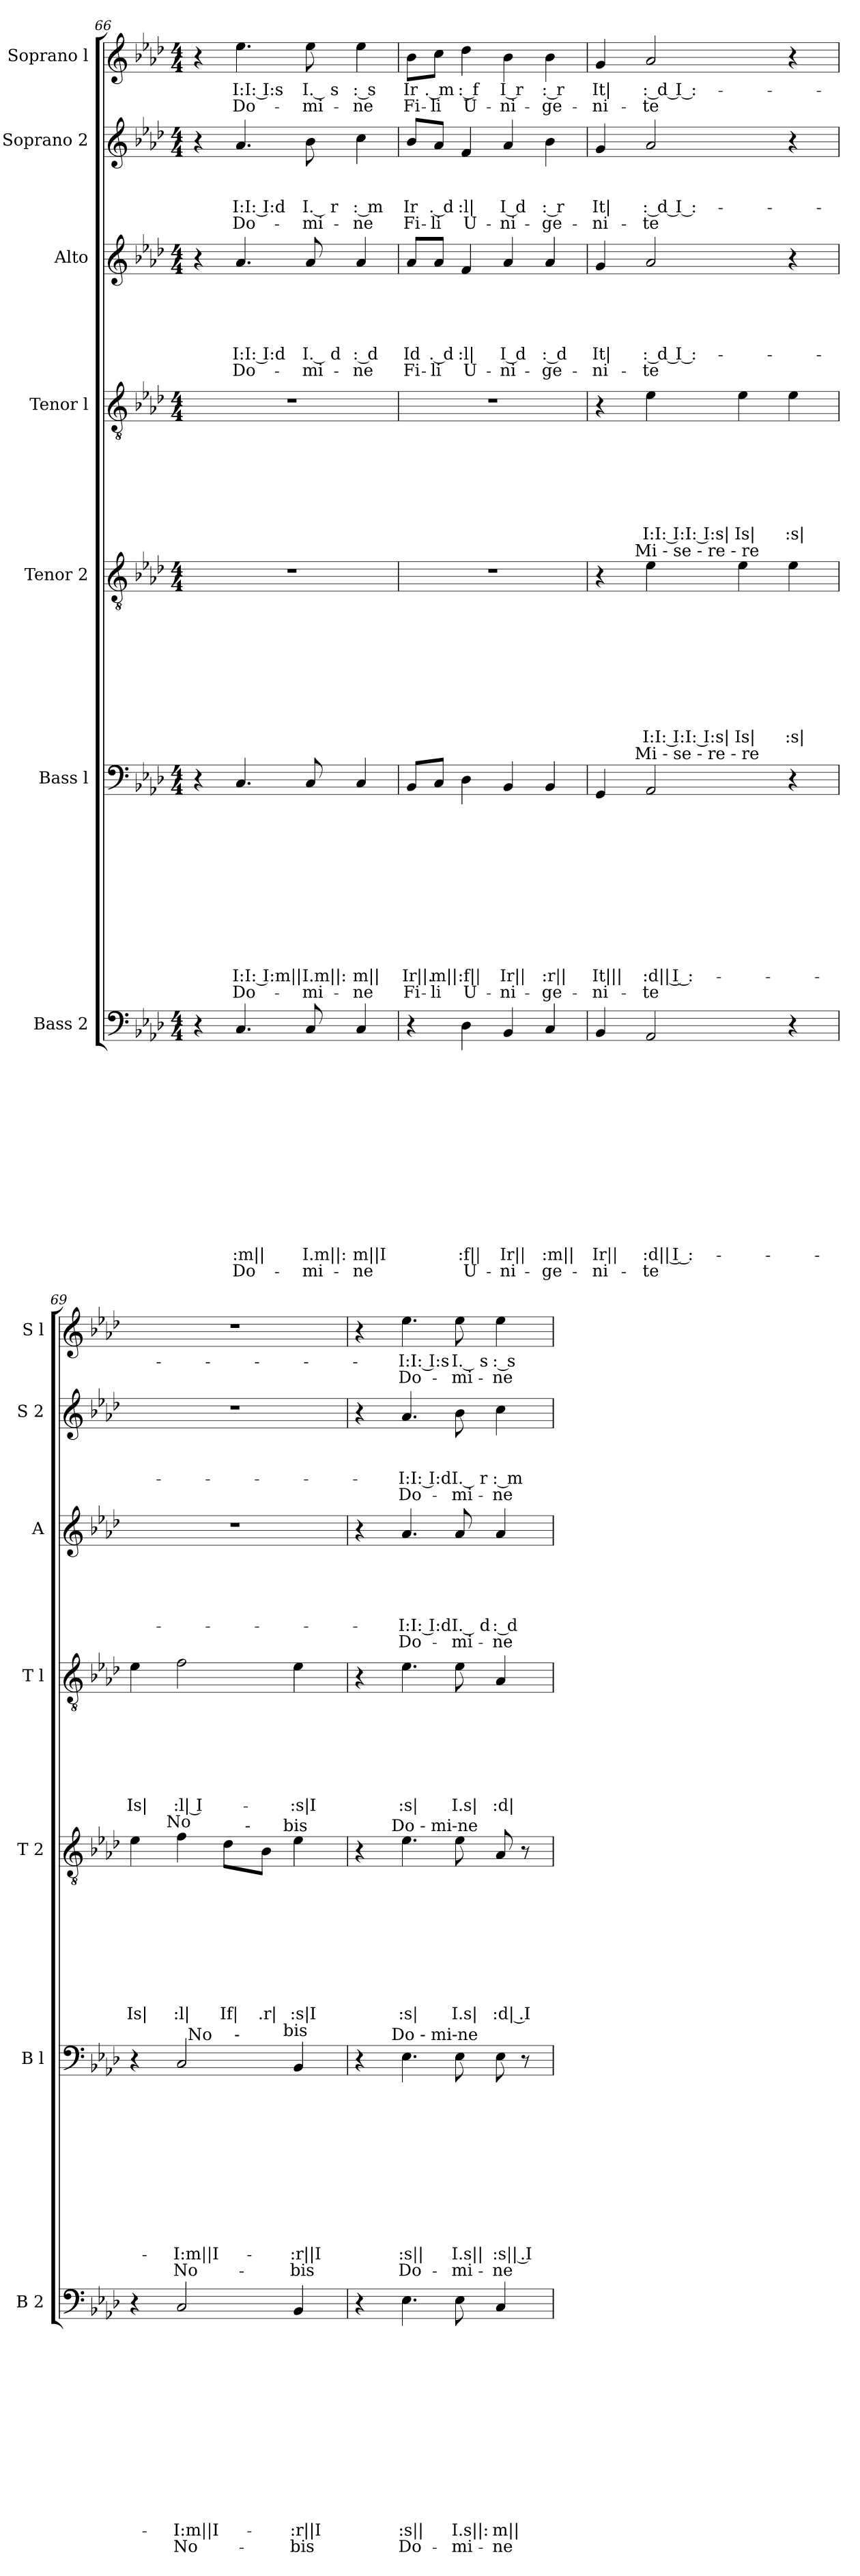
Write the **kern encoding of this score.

**kern	**text	**text	**text	**text	**text	**text	**text	**text	**text	**text	**text	**text	**text	**text	**kern	**text	**text	**text	**text	**text	**text	**text	**text	**text	**text	**text	**text	**kern	**text	**text	**text	**text	**text	**text	**text	**text	**text	**kern	**text	**text	**text	**text	**text	**text	**text	**kern	**text	**text	**text	**text	**text	**text	**kern	**text	**text	**text	**text	**kern	**text	**text
*part7	*part7	*part7	*part7	*part7	*part7	*part7	*part7	*part7	*part7	*part7	*part7	*part7	*part7	*part7	*part6	*part6	*part6	*part6	*part6	*part6	*part6	*part6	*part6	*part6	*part6	*part6	*part6	*part5	*part5	*part5	*part5	*part5	*part5	*part5	*part5	*part5	*part5	*part4	*part4	*part4	*part4	*part4	*part4	*part4	*part4	*part3	*part3	*part3	*part3	*part3	*part3	*part3	*part2	*part2	*part2	*part2	*part2	*part1	*part1	*part1
*staff7	*staff7	*staff7	*staff7	*staff7	*staff7	*staff7	*staff7	*staff7	*staff7	*staff7	*staff7	*staff7	*staff7	*staff7	*staff6	*staff6	*staff6	*staff6	*staff6	*staff6	*staff6	*staff6	*staff6	*staff6	*staff6	*staff6	*staff6	*staff5	*staff5	*staff5	*staff5	*staff5	*staff5	*staff5	*staff5	*staff5	*staff5	*staff4	*staff4	*staff4	*staff4	*staff4	*staff4	*staff4	*staff4	*staff3	*staff3	*staff3	*staff3	*staff3	*staff3	*staff3	*staff2	*staff2	*staff2	*staff2	*staff2	*staff1	*staff1	*staff1
*I"Bass 2	*	*	*	*	*	*	*	*	*	*	*	*	*	*	*I"Bass l	*	*	*	*	*	*	*	*	*	*	*	*	*I"Tenor 2	*	*	*	*	*	*	*	*	*	*I"Tenor l	*	*	*	*	*	*	*	*I"Alto	*	*	*	*	*	*	*I"Soprano 2	*	*	*	*	*I"Soprano l	*	*
*I'B 2	*	*	*	*	*	*	*	*	*	*	*	*	*	*	*I'B l	*	*	*	*	*	*	*	*	*	*	*	*	*I'T 2	*	*	*	*	*	*	*	*	*	*I'T l	*	*	*	*	*	*	*	*I'A	*	*	*	*	*	*	*I'S 2	*	*	*	*	*I'S l	*	*
*clefF4	*	*	*	*	*	*	*	*	*	*	*	*	*	*	*clefF4	*	*	*	*	*	*	*	*	*	*	*	*	*clefGv2	*	*	*	*	*	*	*	*	*	*clefGv2	*	*	*	*	*	*	*	*clefG2	*	*	*	*	*	*	*clefG2	*	*	*	*	*clefG2	*	*
*k[b-e-a-d-]	*	*	*	*	*	*	*	*	*	*	*	*	*	*	*k[b-e-a-d-]	*	*	*	*	*	*	*	*	*	*	*	*	*k[b-e-a-d-]	*	*	*	*	*	*	*	*	*	*k[b-e-a-d-]	*	*	*	*	*	*	*	*k[b-e-a-d-]	*	*	*	*	*	*	*k[b-e-a-d-]	*	*	*	*	*k[b-e-a-d-]	*	*
*A-:	*	*	*	*	*	*	*	*	*	*	*	*	*	*	*A-:	*	*	*	*	*	*	*	*	*	*	*	*	*A-:	*	*	*	*	*	*	*	*	*	*A-:	*	*	*	*	*	*	*	*A-:	*	*	*	*	*	*	*A-:	*	*	*	*	*A-:	*	*
*M4/4	*	*	*	*	*	*	*	*	*	*	*	*	*	*	*M4/4	*	*	*	*	*	*	*	*	*	*	*	*	*M4/4	*	*	*	*	*	*	*	*	*	*M4/4	*	*	*	*	*	*	*	*M4/4	*	*	*	*	*	*	*M4/4	*	*	*	*	*M4/4	*	*
=66	=66	=66	=66	=66	=66	=66	=66	=66	=66	=66	=66	=66	=66	=66	=66	=66	=66	=66	=66	=66	=66	=66	=66	=66	=66	=66	=66	=66	=66	=66	=66	=66	=66	=66	=66	=66	=66	=66	=66	=66	=66	=66	=66	=66	=66	=66	=66	=66	=66	=66	=66	=66	=66	=66	=66	=66	=66	=66	=66	=66
4r	.	.	.	.	.	.	.	.	.	.	.	.	.	.	4r	.	.	.	.	.	.	.	.	.	.	.	.	1r	.	.	.	.	.	.	.	.	.	1r	.	.	.	.	.	.	.	4r	.	.	.	.	.	.	4r	.	.	.	.	4r	.	.
!	!	!	!	!	!	!	!	!	!	!	!	!	!LO:LY:b:rj	!LO:LY:b:rj	!	!	!	!	!	!	!	!	!	!	!	!LO:LY:b:rj	!LO:LY:b:rj	!	!	!	!	!	!	!	!	!	!	!	!	!	!	!	!	!	!	!	!	!	!	!	!LO:LY:b:rj	!LO:LY:b:rj	!	!	!	!LO:LY:b:rj	!LO:LY:b:rj	!	!LO:LY:b:rj	!LO:LY:b:rj
4.C/	.	.	.	.	.	.	.	.	.	.	.	.	:m||	Do-	4.C/	.	.	.	.	.	.	.	.	.	.	-I:I: I:m||	Do-	.	.	.	.	.	.	.	.	.	.	.	.	.	.	.	.	.	.	4.a-/	.	.	.	.	-I:I: I:d	Do-	4.a-/	.	.	-I:I: I:d	Do-	4.ee-\	-I:I: I:s	Do-
!	!	!	!	!	!	!	!	!	!	!	!	!	!LO:LY:b:rj	!LO:LY:b:rj	!	!	!	!	!	!	!	!	!	!	!	!LO:LY:b:rj	!LO:LY:b:rj	!	!	!	!	!	!	!	!	!	!	!	!	!	!	!	!	!	!	!	!	!	!	!	!LO:LY:b:rj	!LO:LY:b:rj	!	!	!	!LO:LY:b:rj	!LO:LY:b:rj	!	!LO:LY:b:rj	!LO:LY:b:rj
8C/	.	.	.	.	.	.	.	.	.	.	.	.	I­.m||:	-mi-	8C/	.	.	.	.	.	.	.	.	.	.	I­.m||:	-mi-	.	.	.	.	.	.	.	.	.	.	.	.	.	.	.	.	.	.	8a-/	.	.	.	.	I­. d	-mi-	8b-\	.	.	I­. r	-mi-	8ee-\	I­. s	-mi-
!	!	!	!	!	!	!	!	!	!	!	!	!	!LO:LY:b	!LO:LY:b	!	!	!	!	!	!	!	!	!	!	!	!LO:LY:b	!LO:LY:b	!	!	!	!	!	!	!	!	!	!	!	!	!	!	!	!	!	!	!	!	!	!	!	!LO:LY:b:rj	!LO:LY:b:rj	!	!	!	!LO:LY:b:rj	!LO:LY:b:rj	!	!LO:LY:b:rj	!LO:LY:b:rj
4C/	.	.	.	.	.	.	.	.	.	.	.	.	m||I	-ne	4C/	.	.	.	.	.	.	.	.	.	.	m||	-ne	.	.	.	.	.	.	.	.	.	.	.	.	.	.	.	.	.	.	4a-/	.	.	.	.	: d	-ne	4cc\	.	.	: m	-ne	4ee-\	: s	-ne
=67	=67	=67	=67	=67	=67	=67	=67	=67	=67	=67	=67	=67	=67	=67	=67	=67	=67	=67	=67	=67	=67	=67	=67	=67	=67	=67	=67	=67	=67	=67	=67	=67	=67	=67	=67	=67	=67	=67	=67	=67	=67	=67	=67	=67	=67	=67	=67	=67	=67	=67	=67	=67	=67	=67	=67	=67	=67	=67	=67	=67
!	!	!	!	!	!	!	!	!	!	!	!	!	!	!	!	!	!	!	!	!	!	!	!	!	!	!LO:LY:b:rj	!LO:LY:b:rj	!	!	!	!	!	!	!	!	!	!	!	!	!	!	!	!	!	!	!	!	!	!	!	!LO:LY:b:rj	!LO:LY:b:rj	!	!	!	!LO:LY:b:rj	!LO:LY:b:rj	!	!LO:LY:b:rj	!LO:LY:b:rj
4r	.	.	.	.	.	.	.	.	.	.	.	.	.	.	8BB-/L	.	.	.	.	.	.	.	.	.	.	Ir||.	Fi-	1r	.	.	.	.	.	.	.	.	.	1r	.	.	.	.	.	.	.	8a-/L	.	.	.	.	Id	Fi-	8b-/L	.	.	Ir	Fi-	8b-\L	Ir	Fi-
!	!	!	!	!	!	!	!	!	!	!	!	!	!	!	!	!	!	!	!	!	!	!	!	!	!	!LO:LY:b	!LO:LY:b	!	!	!	!	!	!	!	!	!	!	!	!	!	!	!	!	!	!	!	!	!	!	!	!LO:LY:b:rj	!LO:LY:b:rj	!	!	!	!LO:LY:b:rj	!LO:LY:b:rj	!	!LO:LY:b:rj	!LO:LY:b:rj
.	.	.	.	.	.	.	.	.	.	.	.	.	.	.	8C/J	.	.	.	.	.	.	.	.	.	.	m||	-li	.	.	.	.	.	.	.	.	.	.	.	.	.	.	.	.	.	.	8a-/J	.	.	.	.	. d	-li	8a-/J	.	.	. d	-li	8cc\J	. m	-li
!	!	!	!	!	!	!	!	!	!	!	!	!	!LO:LY:b:rj	!LO:LY:b:rj	!	!	!	!	!	!	!	!	!	!	!	!LO:LY:b:rj	!LO:LY:b:rj	!	!	!	!	!	!	!	!	!	!	!	!	!	!	!	!	!	!	!	!	!	!	!	!LO:LY:b:rj	!LO:LY:b:rj	!	!	!	!LO:LY:b:rj	!LO:LY:b:rj	!	!LO:LY:b:rj	!LO:LY:b:rj
4D-\	.	.	.	.	.	.	.	.	.	.	.	.	:f||	U-	4D-\	.	.	.	.	.	.	.	.	.	.	:f||	U-	.	.	.	.	.	.	.	.	.	.	.	.	.	.	.	.	.	.	4f/	.	.	.	.	:l|	U-	4f/	.	.	:l|	U-	4dd-\	: f	U-
!	!	!	!	!	!	!	!	!	!	!	!	!	!LO:LY:b:rj	!LO:LY:b:rj	!	!	!	!	!	!	!	!	!	!	!	!LO:LY:b:rj	!LO:LY:b:rj	!	!	!	!	!	!	!	!	!	!	!	!	!	!	!	!	!	!	!	!	!	!	!	!LO:LY:b:rj	!LO:LY:b:rj	!	!	!	!LO:LY:b:rj	!LO:LY:b:rj	!	!LO:LY:b:rj	!LO:LY:b:rj
4BB-/	.	.	.	.	.	.	.	.	.	.	.	.	Ir||	-ni-	4BB-/	.	.	.	.	.	.	.	.	.	.	Ir||	-ni-	.	.	.	.	.	.	.	.	.	.	.	.	.	.	.	.	.	.	4a-/	.	.	.	.	I d	-ni-	4a-/	.	.	I d	-ni-	4b-\	I r	-ni-
!	!	!	!	!	!	!	!	!	!	!	!	!	!LO:LY:b:rj	!LO:LY:b:rj	!	!	!	!	!	!	!	!	!	!	!	!LO:LY:b:rj	!LO:LY:b:rj	!	!	!	!	!	!	!	!	!	!	!	!	!	!	!	!	!	!	!	!	!	!	!	!LO:LY:b:rj	!LO:LY:b:rj	!	!	!	!LO:LY:b:rj	!LO:LY:b:rj	!	!LO:LY:b:rj	!LO:LY:b:rj
4C/	.	.	.	.	.	.	.	.	.	.	.	.	:m||	-ge-	4BB-/	.	.	.	.	.	.	.	.	.	.	:r||	-ge-	.	.	.	.	.	.	.	.	.	.	.	.	.	.	.	.	.	.	4a-/	.	.	.	.	: d	-ge-	4b-\	.	.	: r	-ge-	4b-\	: r	-ge-
=68	=68	=68	=68	=68	=68	=68	=68	=68	=68	=68	=68	=68	=68	=68	=68	=68	=68	=68	=68	=68	=68	=68	=68	=68	=68	=68	=68	=68	=68	=68	=68	=68	=68	=68	=68	=68	=68	=68	=68	=68	=68	=68	=68	=68	=68	=68	=68	=68	=68	=68	=68	=68	=68	=68	=68	=68	=68	=68	=68	=68
!	!	!	!	!	!	!	!	!	!	!	!	!	!LO:LY:b:rj	!LO:LY:b:rj	!	!	!	!	!	!	!	!	!	!	!	!LO:LY:b:rj	!LO:LY:b:rj	!	!	!	!	!	!	!	!	!	!	!	!	!	!	!	!	!	!	!	!	!	!	!	!LO:LY:b:rj	!LO:LY:b:rj	!	!	!	!LO:LY:b:rj	!LO:LY:b:rj	!	!LO:LY:b:rj	!LO:LY:b:rj
*	*	*	*	*	*	*	*	*	*	*	*	*	*	*	*^	*	*	*	*	*	*	*	*	*	*	*	*	*^	*	*	*	*	*	*	*	*	*	*	*	*	*	*	*	*	*	*	*	*	*	*	*	*	*	*	*	*	*	*	*	*
4BB-/	.	.	.	.	.	.	.	.	.	.	.	.	Ir||	-ni-	4GG/	8..ryy	.	.	.	.	.	.	.	.	.	.	It|||	-ni-	4r	8..ryy	.	.	.	.	.	.	.	.	.	4r	.	.	.	.	.	.	.	4g/	.	.	.	.	It|	-ni-	4g/	.	.	It|	-ni-	4g/	It|	-ni-
!	!	!	!	!	!	!	!	!	!	!	!	!	!	!	!	!	!	!	!	!	!	!	!	!	!	!	!	!	!	!LO:TX:a:t=Mi - se - re - re	!	!	!	!	!	!	!	!	!	!	!	!	!	!	!	!	!	!	!	!	!	!	!	!	!	!	!	!	!	!	!	!
!	!	!	!	!	!	!	!	!	!	!	!	!	!	!	!	!LO:TX:a:t=Mi - se - re - re	!	!	!	!	!	!	!	!	!	!	!	!	!	!	!	!	!	!	!	!	!	!	!	!	!	!	!	!	!	!	!	!	!	!	!	!	!	!	!	!	!	!	!	!	!	!
.	.	.	.	.	.	.	.	.	.	.	.	.	.	.	.	2ryy	.	.	.	.	.	.	.	.	.	.	.	.	.	2ryy	.	.	.	.	.	.	.	.	.	.	.	.	.	.	.	.	.	.	.	.	.	.	.	.	.	.	.	.	.	.	.	.
!	!	!	!	!	!	!	!	!	!	!	!	!	!LO:LY:b:rj	!LO:LY:b:rj	!	!	!	!	!	!	!	!	!	!	!	!	!LO:LY:b:rj	!LO:LY:b:rj	!	!	!	!	!	!	!	!	!	!	!LO:LY:b:rj	!	!	!	!	!	!	!	!LO:LY:b:rj	!	!	!	!	!	!LO:LY:b:rj	!LO:LY:b:rj	!	!	!	!LO:LY:b:rj	!LO:LY:b:rj	!	!LO:LY:b:rj	!LO:LY:b:rj
2AA-/	.	.	.	.	.	.	.	.	.	.	.	.	:d|| I :-	-te	2AA-/	.	.	.	.	.	.	.	.	.	.	.	:d|| I :-	-te	4e-\	.	.	.	.	.	.	.	.	.	I:I: I:I: I:s|	4e-\	.	.	.	.	.	.	I:I: I:I: I:s|	2a-/	.	.	.	.	: d I :-	-te	2a-/	.	.	: d I :-	-te	2a-/	: d I :-	-te
!	!	!	!	!	!	!	!	!	!	!	!	!	!	!	!	!	!	!	!	!	!	!	!	!	!	!	!	!	!	!	!	!	!	!	!	!	!	!	!LO:LY:b:rj	!	!	!	!	!	!	!	!LO:LY:b:rj	!	!	!	!	!	!	!	!	!	!	!	!	!	!	!
.	.	.	.	.	.	.	.	.	.	.	.	.	.	.	.	.	.	.	.	.	.	.	.	.	.	.	.	.	4e-\	.	.	.	.	.	.	.	.	.	Is|	4e-\	.	.	.	.	.	.	Is|	.	.	.	.	.	.	.	.	.	.	.	.	.	.	.
.	.	.	.	.	.	.	.	.	.	.	.	.	.	.	.	4ryy	.	.	.	.	.	.	.	.	.	.	.	.	.	4ryy	.	.	.	.	.	.	.	.	.	.	.	.	.	.	.	.	.	.	.	.	.	.	.	.	.	.	.	.	.	.	.	.
!	!	!	!	!	!	!	!	!	!	!	!	!	!	!	!	!	!	!	!	!	!	!	!	!	!	!	!	!	!	!	!	!	!	!	!	!	!	!	!LO:LY:b:rj	!	!	!	!	!	!	!	!LO:LY:b:rj	!	!	!	!	!	!	!	!	!	!	!	!	!	!	!
4r	.	.	.	.	.	.	.	.	.	.	.	.	.	.	4r	.	.	.	.	.	.	.	.	.	.	.	.	.	4e-\	.	.	.	.	.	.	.	.	.	:s|	4e-\	.	.	.	.	.	.	:s|	4r	.	.	.	.	.	.	4r	.	.	.	.	4r	.	.
.	.	.	.	.	.	.	.	.	.	.	.	.	.	.	.	32ryy	.	.	.	.	.	.	.	.	.	.	.	.	.	32ryy	.	.	.	.	.	.	.	.	.	.	.	.	.	.	.	.	.	.	.	.	.	.	.	.	.	.	.	.	.	.	.	.
=69	=69	=69	=69	=69	=69	=69	=69	=69	=69	=69	=69	=69	=69	=69	=69	=69	=69	=69	=69	=69	=69	=69	=69	=69	=69	=69	=69	=69	=69	=69	=69	=69	=69	=69	=69	=69	=69	=69	=69	=69	=69	=69	=69	=69	=69	=69	=69	=69	=69	=69	=69	=69	=69	=69	=69	=69	=69	=69	=69	=69	=69	=69
!	!	!	!	!	!	!	!	!	!	!	!	!	!	!	!	!	!	!	!	!	!	!	!	!	!	!	!	!	!	!	!	!	!	!	!	!	!	!	!LO:LY:b:rj	!	!	!	!	!	!	!	!LO:LY:b:rj	!	!	!	!	!	!	!	!	!	!	!	!	!	!	!
*	*	*	*	*	*	*	*	*	*	*	*	*	*	*	*^	*^	*	*	*	*	*	*	*	*	*	*	*	*	*	*^	*	*	*	*	*	*	*	*	*	*	*	*	*	*	*	*	*	*	*	*	*	*	*	*	*	*	*	*	*	*	*	*
4r	.	.	.	.	.	.	.	.	.	.	.	.	.	.	4r	4ryy	2ryy	2ryy	.	.	.	.	.	.	.	.	.	.	.	.	4e-\	8..ryy	2ryy	.	.	.	.	.	.	.	.	Is|	4e-\	.	.	.	.	.	.	Is|	1r	.	.	.	.	.	.	1r	.	.	.	.	1r	.	.
!	!	!	!	!	!	!	!	!	!	!	!	!	!	!	!	!	!	!	!	!	!	!	!	!	!	!	!	!	!	!	!	!LO:TX:a:t=No	!	!	!	!	!	!	!	!	!	!	!	!	!	!	!	!	!	!	!	!	!	!	!	!	!	!	!	!	!	!	!	!	!
.	.	.	.	.	.	.	.	.	.	.	.	.	.	.	.	.	.	.	.	.	.	.	.	.	.	.	.	.	.	.	.	2ryy	.	.	.	.	.	.	.	.	.	.	.	.	.	.	.	.	.	.	.	.	.	.	.	.	.	.	.	.	.	.	.	.	.
!	!	!	!	!	!	!	!	!	!	!	!	!	!LO:LY:b:rj	!LO:LY:b:rj	!	!	!	!	!	!	!	!	!	!	!	!	!	!	!LO:LY:b:rj	!LO:LY:b:rj	!	!	!	!	!	!	!	!	!	!	!	!LO:LY:b:rj	!	!	!	!	!	!	!	!LO:LY:b:rj	!	!	!	!	!	!	!	!	!	!	!	!	!	!	!
2C/	.	.	.	.	.	.	.	.	.	.	.	.	-I:m||I-	No-	2C/	32ryy	.	.	.	.	.	.	.	.	.	.	.	.	-I:m||I-	No-	4f\	.	.	.	.	.	.	.	.	.	.	:l|	2f\	.	.	.	.	.	.	:l| I-	.	.	.	.	.	.	.	.	.	.	.	.	.	.	.
!	!	!	!	!	!	!	!	!	!	!	!	!	!	!	!	!LO:TX:a:t=No	!	!	!	!	!	!	!	!	!	!	!	!	!	!	!	!	!	!	!	!	!	!	!	!	!	!	!	!	!	!	!	!	!	!	!	!	!	!	!	!	!	!	!	!	!	!	!	!	!
.	.	.	.	.	.	.	.	.	.	.	.	.	.	.	.	2ryy	.	.	.	.	.	.	.	.	.	.	.	.	.	.	.	.	.	.	.	.	.	.	.	.	.	.	.	.	.	.	.	.	.	.	.	.	.	.	.	.	.	.	.	.	.	.	.	.	.
!	!	!	!	!	!	!	!	!	!	!	!	!	!	!	!	!	!	!	!	!	!	!	!	!	!	!	!	!	!	!	!	!	!	!	!	!	!	!	!	!	!	!LO:LY:b:rj	!	!	!	!	!	!	!	!	!	!	!	!	!	!	!	!	!	!	!	!	!	!	!
.	.	.	.	.	.	.	.	.	.	.	.	.	.	.	.	.	32ryy	8..ryy	.	.	.	.	.	.	.	.	.	.	.	.	8d-\L	.	16ryy	.	.	.	.	.	.	.	.	If|	.	.	.	.	.	.	.	.	.	.	.	.	.	.	.	.	.	.	.	.	.	.	.
!	!	!	!	!	!	!	!	!	!	!	!	!	!	!	!	!	!LO:TX:a:t=-	!	!	!	!	!	!	!	!	!	!	!	!	!	!	!	!	!	!	!	!	!	!	!	!	!	!	!	!	!	!	!	!	!	!	!	!	!	!	!	!	!	!	!	!	!	!	!	!
.	.	.	.	.	.	.	.	.	.	.	.	.	.	.	.	.	4...ryy	.	.	.	.	.	.	.	.	.	.	.	.	.	.	.	.	.	.	.	.	.	.	.	.	.	.	.	.	.	.	.	.	.	.	.	.	.	.	.	.	.	.	.	.	.	.	.	.
!	!	!	!	!	!	!	!	!	!	!	!	!	!	!	!	!	!	!	!	!	!	!	!	!	!	!	!	!	!	!	!	!	!LO:TX:a:t=-	!	!	!	!	!	!	!	!	!	!	!	!	!	!	!	!	!	!	!	!	!	!	!	!	!	!	!	!	!	!	!	!
.	.	.	.	.	.	.	.	.	.	.	.	.	.	.	.	.	.	.	.	.	.	.	.	.	.	.	.	.	.	.	.	.	4..ryy	.	.	.	.	.	.	.	.	.	.	.	.	.	.	.	.	.	.	.	.	.	.	.	.	.	.	.	.	.	.	.	.
!	!	!	!	!	!	!	!	!	!	!	!	!	!	!	!	!	!	!	!	!	!	!	!	!	!	!	!	!	!	!	!	!	!	!	!	!	!	!	!	!	!	!LO:LY:b:rj	!	!	!	!	!	!	!	!	!	!	!	!	!	!	!	!	!	!	!	!	!	!	!
.	.	.	.	.	.	.	.	.	.	.	.	.	.	.	.	.	.	.	.	.	.	.	.	.	.	.	.	.	.	.	8B-\J	.	.	.	.	.	.	.	.	.	.	.r|	.	.	.	.	.	.	.	.	.	.	.	.	.	.	.	.	.	.	.	.	.	.	.
!	!	!	!	!	!	!	!	!	!	!	!	!	!	!	!	!	!	!	!	!	!	!	!	!	!	!	!	!	!	!	!	!LO:TX:a:t=bis	!	!	!	!	!	!	!	!	!	!	!	!	!	!	!	!	!	!	!	!	!	!	!	!	!	!	!	!	!	!	!	!	!
!	!	!	!	!	!	!	!	!	!	!	!	!	!	!	!	!	!	!LO:TX:a:t=bis	!	!	!	!	!	!	!	!	!	!	!	!	!	!	!	!	!	!	!	!	!	!	!	!	!	!	!	!	!	!	!	!	!	!	!	!	!	!	!	!	!	!	!	!	!	!	!
.	.	.	.	.	.	.	.	.	.	.	.	.	.	.	.	.	.	4ryy	.	.	.	.	.	.	.	.	.	.	.	.	.	4ryy	.	.	.	.	.	.	.	.	.	.	.	.	.	.	.	.	.	.	.	.	.	.	.	.	.	.	.	.	.	.	.	.	.
!	!	!	!	!	!	!	!	!	!	!	!	!	!LO:LY:b:rj	!LO:LY:b:rj	!	!	!	!	!	!	!	!	!	!	!	!	!	!	!LO:LY:b:rj	!LO:LY:b:rj	!	!	!	!	!	!	!	!	!	!	!	!LO:LY:b:rj	!	!	!	!	!	!	!	!LO:LY:b:rj	!	!	!	!	!	!	!	!	!	!	!	!	!	!	!
4BB-/	.	.	.	.	.	.	.	.	.	.	.	.	-:r||I	-bis	4BB-/	.	.	.	.	.	.	.	.	.	.	.	.	.	-:r||I	-bis	4e-\	.	.	.	.	.	.	.	.	.	.	:s|I	4e-\	.	.	.	.	.	.	-:s|I	.	.	.	.	.	.	.	.	.	.	.	.	.	.	.
.	.	.	.	.	.	.	.	.	.	.	.	.	.	.	.	8..ryy	.	.	.	.	.	.	.	.	.	.	.	.	.	.	.	.	.	.	.	.	.	.	.	.	.	.	.	.	.	.	.	.	.	.	.	.	.	.	.	.	.	.	.	.	.	.	.	.	.
.	.	.	.	.	.	.	.	.	.	.	.	.	.	.	.	.	.	32ryy	.	.	.	.	.	.	.	.	.	.	.	.	.	32ryy	.	.	.	.	.	.	.	.	.	.	.	.	.	.	.	.	.	.	.	.	.	.	.	.	.	.	.	.	.	.	.	.	.
*	*	*	*	*	*	*	*	*	*	*	*	*	*	*	*	*v	*v	*v	*	*	*	*	*	*	*	*	*	*	*	*	*	*	*	*	*	*	*	*	*	*	*	*	*	*	*	*	*	*	*	*	*	*	*	*	*	*	*	*	*	*	*	*	*	*	*
*	*	*	*	*	*	*	*	*	*	*	*	*	*	*	*	*	*	*	*	*	*	*	*	*	*	*	*	*	*	*v	*v	*	*	*	*	*	*	*	*	*	*	*	*	*	*	*	*	*	*	*	*	*	*	*	*	*	*	*	*	*	*	*	*
=70	=70	=70	=70	=70	=70	=70	=70	=70	=70	=70	=70	=70	=70	=70	=70	=70	=70	=70	=70	=70	=70	=70	=70	=70	=70	=70	=70	=70	=70	=70	=70	=70	=70	=70	=70	=70	=70	=70	=70	=70	=70	=70	=70	=70	=70	=70	=70	=70	=70	=70	=70	=70	=70	=70	=70	=70	=70	=70	=70	=70	=70	=70
4r	.	.	.	.	.	.	.	.	.	.	.	.	.	.	4r	8..ryy	.	.	.	.	.	.	.	.	.	.	.	.	4r	8..ryy	.	.	.	.	.	.	.	.	.	4r	.	.	.	.	.	.	.	4r	.	.	.	.	.	.	4r	.	.	.	.	4r	.	.
!	!	!	!	!	!	!	!	!	!	!	!	!	!	!	!	!	!	!	!	!	!	!	!	!	!	!	!	!	!	!LO:TX:a:t=Do - mi-ne	!	!	!	!	!	!	!	!	!	!	!	!	!	!	!	!	!	!	!	!	!	!	!	!	!	!	!	!	!	!	!	!
!	!	!	!	!	!	!	!	!	!	!	!	!	!	!	!	!LO:TX:a:t=Do - mi-ne	!	!	!	!	!	!	!	!	!	!	!	!	!	!	!	!	!	!	!	!	!	!	!	!	!	!	!	!	!	!	!	!	!	!	!	!	!	!	!	!	!	!	!	!	!	!
.	.	.	.	.	.	.	.	.	.	.	.	.	.	.	.	2ryy	.	.	.	.	.	.	.	.	.	.	.	.	.	2ryy	.	.	.	.	.	.	.	.	.	.	.	.	.	.	.	.	.	.	.	.	.	.	.	.	.	.	.	.	.	.	.	.
!	!	!	!	!	!	!	!	!	!	!	!	!	!LO:LY:b:rj	!LO:LY:b:rj	!	!	!	!	!	!	!	!	!	!	!	!	!LO:LY:b:rj	!LO:LY:b:rj	!	!	!	!	!	!	!	!	!	!	!LO:LY:b:rj	!	!	!	!	!	!	!	!LO:LY:b:rj	!	!	!	!	!	!LO:LY:b:rj	!LO:LY:b:rj	!	!	!	!LO:LY:b:rj	!LO:LY:b:rj	!	!LO:LY:b:rj	!LO:LY:b:rj
4.E-\	.	.	.	.	.	.	.	.	.	.	.	.	:s||	Do-	4.E-\	.	.	.	.	.	.	.	.	.	.	.	:s||	Do-	4.e-\	.	.	.	.	.	.	.	.	.	:s|	4.e-\	.	.	.	.	.	.	:s|	4.a-/	.	.	.	.	-I:I: I:d	Do-	4.a-/	.	.	-I:I: I:d	Do-	4.ee-\	-I:I: I:s	Do-
!	!	!	!	!	!	!	!	!	!	!	!	!	!LO:LY:b:rj	!LO:LY:b:rj	!	!	!	!	!	!	!	!	!	!	!	!	!LO:LY:b:rj	!LO:LY:b:rj	!	!	!	!	!	!	!	!	!	!	!LO:LY:b:rj	!	!	!	!	!	!	!	!LO:LY:b:rj	!	!	!	!	!	!LO:LY:b:rj	!LO:LY:b:rj	!	!	!	!LO:LY:b:rj	!LO:LY:b:rj	!	!LO:LY:b:rj	!LO:LY:b:rj
8E-\	.	.	.	.	.	.	.	.	.	.	.	.	I­.s||:	-mi-	8E-\	.	.	.	.	.	.	.	.	.	.	.	I­.s||	-mi-	8e-\	.	.	.	.	.	.	.	.	.	I­.s|	8e-\	.	.	.	.	.	.	I­.s|	8a-/	.	.	.	.	I­. d	-mi-	8b-\	.	.	I­. r	-mi-	8ee-\	I­. s	-mi-
.	.	.	.	.	.	.	.	.	.	.	.	.	.	.	.	4ryy	.	.	.	.	.	.	.	.	.	.	.	.	.	4ryy	.	.	.	.	.	.	.	.	.	.	.	.	.	.	.	.	.	.	.	.	.	.	.	.	.	.	.	.	.	.	.	.
!	!	!	!	!	!	!	!	!	!	!	!	!	!LO:LY:b	!LO:LY:b	!	!	!	!	!	!	!	!	!	!	!	!	!LO:LY:b:rj	!LO:LY:b:rj	!	!	!	!	!	!	!	!	!	!	!LO:LY:b:rj	!	!	!	!	!	!	!	!LO:LY:b:rj	!	!	!	!	!	!LO:LY:b:rj	!LO:LY:b:rj	!	!	!	!LO:LY:b:rj	!LO:LY:b:rj	!	!LO:LY:b:rj	!LO:LY:b:rj
4C/	.	.	.	.	.	.	.	.	.	.	.	.	m||	-ne	8E-\	.	.	.	.	.	.	.	.	.	.	.	:s|| .I	-ne	8A-/	.	.	.	.	.	.	.	.	.	:d| .I	4A-/	.	.	.	.	.	.	:d|	4a-/	.	.	.	.	: d	-ne	4cc\	.	.	: m	-ne	4ee-\	: s	-ne
.	.	.	.	.	.	.	.	.	.	.	.	.	.	.	8r	.	.	.	.	.	.	.	.	.	.	.	.	.	8r	.	.	.	.	.	.	.	.	.	.	.	.	.	.	.	.	.	.	.	.	.	.	.	.	.	.	.	.	.	.	.	.	.
.	.	.	.	.	.	.	.	.	.	.	.	.	.	.	.	32ryy	.	.	.	.	.	.	.	.	.	.	.	.	.	32ryy	.	.	.	.	.	.	.	.	.	.	.	.	.	.	.	.	.	.	.	.	.	.	.	.	.	.	.	.	.	.	.	.
*	*	*	*	*	*	*	*	*	*	*	*	*	*	*	*v	*v	*	*	*	*	*	*	*	*	*	*	*	*	*	*	*	*	*	*	*	*	*	*	*	*	*	*	*	*	*	*	*	*	*	*	*	*	*	*	*	*	*	*	*	*	*	*
*	*	*	*	*	*	*	*	*	*	*	*	*	*	*	*	*	*	*	*	*	*	*	*	*	*	*	*	*v	*v	*	*	*	*	*	*	*	*	*	*	*	*	*	*	*	*	*	*	*	*	*	*	*	*	*	*	*	*	*	*	*	*
=	=	=	=	=	=	=	=	=	=	=	=	=	=	=	=	=	=	=	=	=	=	=	=	=	=	=	=	=	=	=	=	=	=	=	=	=	=	=	=	=	=	=	=	=	=	=	=	=	=	=	=	=	=	=	=	=	=	=	=	=
*-	*-	*-	*-	*-	*-	*-	*-	*-	*-	*-	*-	*-	*-	*-	*-	*-	*-	*-	*-	*-	*-	*-	*-	*-	*-	*-	*-	*-	*-	*-	*-	*-	*-	*-	*-	*-	*-	*-	*-	*-	*-	*-	*-	*-	*-	*-	*-	*-	*-	*-	*-	*-	*-	*-	*-	*-	*-	*-	*-	*-
